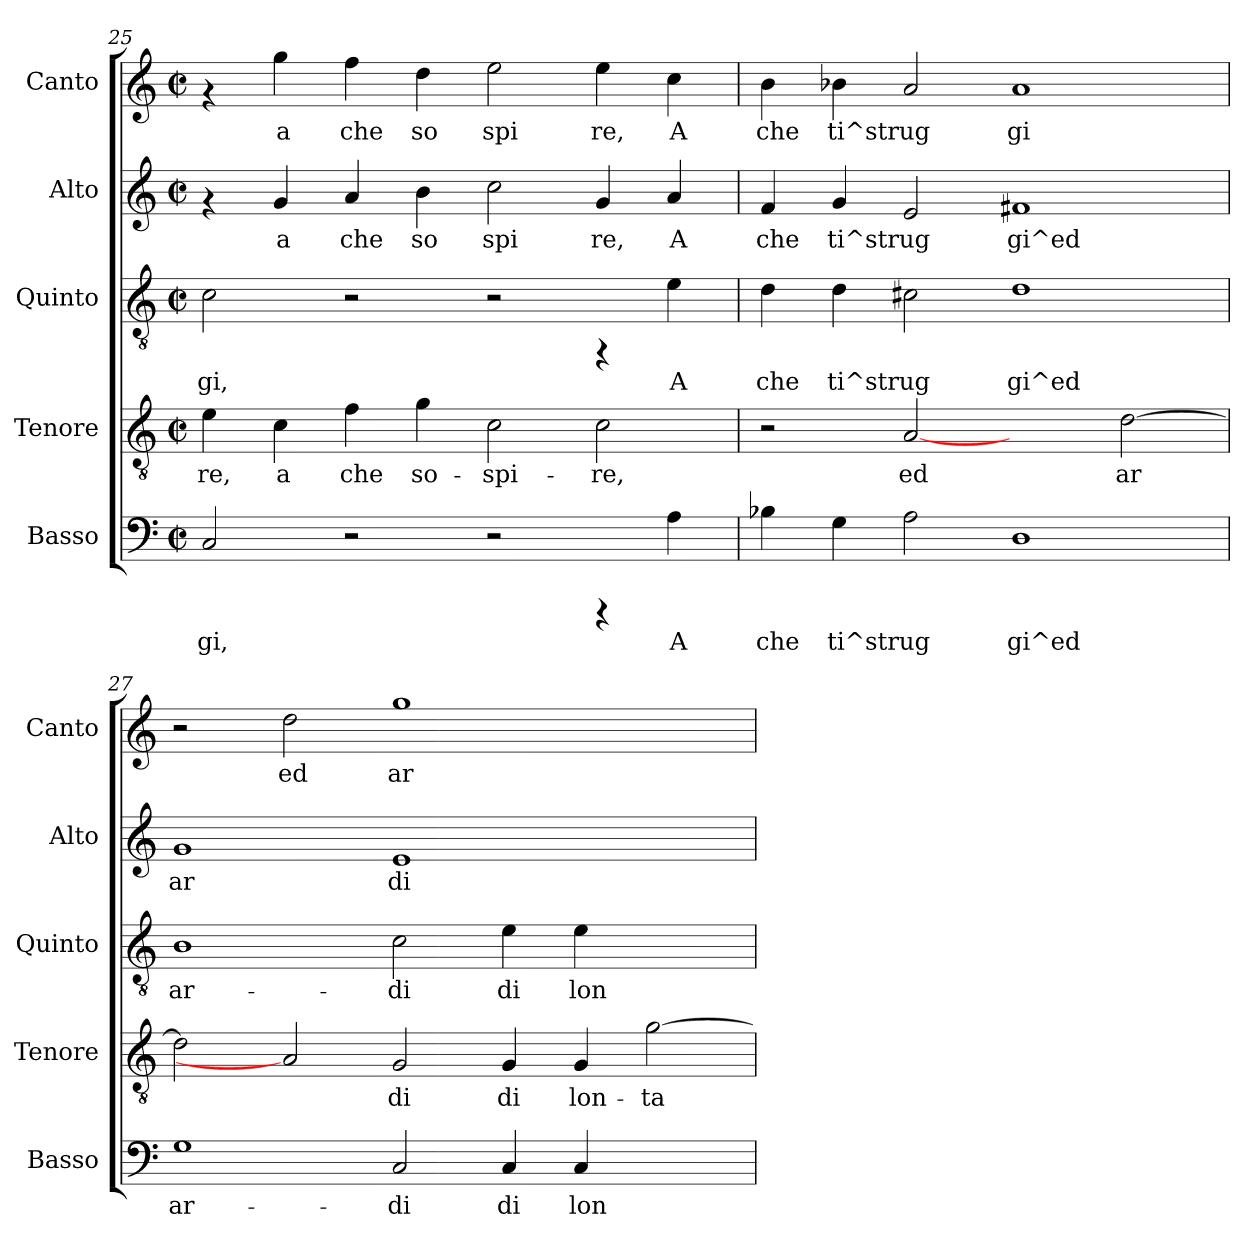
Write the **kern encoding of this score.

**kern	**text	**kern	**text	**kern	**text	**kern	**text	**kern	**text
*part5	*part5	*part4	*part4	*part3	*part3	*part2	*part2	*part1	*part1
*staff5	*staff5	*staff4	*staff4	*staff3	*staff3	*staff2	*staff2	*staff1	*staff1
*I"Basso	*	*I"Tenore	*	*I"Quinto	*	*I"Alto	*	*I"Canto	*
*I'Basso	*	*I'Tenore	*	*I'Quinto	*	*I'Alto	*	*I'Canto	*
*clefF4	*	*clefGv2	*	*clefGv2	*	*clefG2	*	*clefG2	*
*k[]	*	*k[]	*	*k[]	*	*k[]	*	*k[]	*
*C:	*	*C:	*	*C:	*	*C:	*	*C:	*
*M2/2	*	*M2/2	*	*M2/2	*	*M2/2	*	*M2/2	*
*met(c|)	*	*met(c|)	*	*met(c|)	*	*met(c|)	*	*met(c|)	*
=25	=25	=25	=25	=25	=25	=25	=25	=25	=25
!	!LO:LY:b:cj	!	!LO:LY:b:cj	!	!LO:LY:b:cj	!	!	!	!
2C/	-gi,	4e\	-re,	2c\	-gi,	4rf	.	4rf	.
!	!	!	!LO:LY:b:cj	!	!	!	!LO:LY:b:cj	!	!LO:LY:b:cj
.	.	4c\	a	.	.	4g/	a	4gg\	a
!	!	!	!LO:LY:b:cj	!	!	!	!LO:LY:b:cj	!	!LO:LY:b:cj
2r	.	4f\	che	2r	.	4a/	che	4ff\	che
!	!	!	!LO:LY:b:cj	!	!	!	!LO:LY:b:cj	!	!LO:LY:b:cj
.	.	4g\	so-	.	.	4b\	so	4dd\	so
!	!	!	!LO:LY:b:cj	!	!	!	!LO:LY:b:cj	!	!LO:LY:b:cj
2r	.	2c\	-spi-	2r	.	2cc\	spi	2ee\	spi
!	!	!	!LO:LY:b:cj	!	!	!	!LO:LY:b:cj	!	!LO:LY:b:cj
4rCCC	.	2c\	-re,	4rFF	.	4g/	re,	4ee\	re,
!	!LO:LY:b:cj	!	!	!	!LO:LY:b:cj	!	!LO:LY:b:cj	!	!LO:LY:b:cj
4A\	A	.	.	4e\	A	4a/	A	4cc\	A
=26	=26	=26	=26	=26	=26	=26	=26	=26	=26
!	!LO:LY:b:cj	!	!	!	!LO:LY:b:cj	!	!LO:LY:b:cj	!	!LO:LY:b:cj
4B-X\	che	2r	.	4d\	che	4f/	che	4b\	che
!	!LO:LY:b:cj	!	!	!	!LO:LY:b:cj	!	!LO:LY:b:cj	!	!LO:LY:b:cj
4G\	ti^strug-	.	.	4d\	ti^strug-	4g/	ti^strug	4b-X\	ti^strug
!	!LO:LY:b:cj	!	!LO:LY:b:cj	!	!LO:LY:b:cj	!	!LO:LY:b:cj	!	!LO:LY:b:cj
2A\	--	[2A	ed	2c#X\	--	2e/	.	2a/	.
!	!LO:LY:b:cj	!	!	!	!LO:LY:b:cj	!	!LO:LY:b:cj	!	!LO:LY:b:cj
1D	-gi^ed	2ryy	.	1d	-gi^ed	1f#X	gi^ed	1a	gi
!	!	!	!LO:LY:b:cj	!	!	!	!	!	!
.	.	[>2d\	ar-	.	.	.	.	.	.
=27	=27	=27	=27	=27	=27	=27	=27	=27	=27
!	!LO:LY:b:cj	!	!LO:LY:b:cj	!	!LO:LY:b:cj	!	!LO:LY:b:cj	!	!
1G	ar-	2d\]	--	1B	ar-	1g	ar	2r	.
!	!	!	!	!	!	!	!	!	!LO:LY:b:cj
.	.	2A]	.	.	.	.	.	2dd\	ed
!	!LO:LY:b:cj	!	!LO:LY:b:cj	!	!LO:LY:b:cj	!	!LO:LY:b:cj	!	!LO:LY:b:cj
2C/	-di	2G/	-di	2c\	-di	1e	di	1gg	ar
!	!LO:LY:b:cj	!	!LO:LY:b:cj	!	!LO:LY:b:cj	!	!	!	!
4C/	di	4G/	di	4e\	di	.	.	.	.
!	!LO:LY:b:cj	!	!LO:LY:b:cj	!	!LO:LY:b:cj	!	!	!	!
4C/	lon-	4G/	lon-	4e\	lon-	.	.	.	.
!	!	!	!LO:LY:b:cj	!	!	!	!	!	!
2ryy	.	[>2g\	-ta-	2ryy	.	2ryy	.	2ryy	.
=	=	=	=	=	=	=	=	=	=
*-	*-	*-	*-	*-	*-	*-	*-	*-	*-
